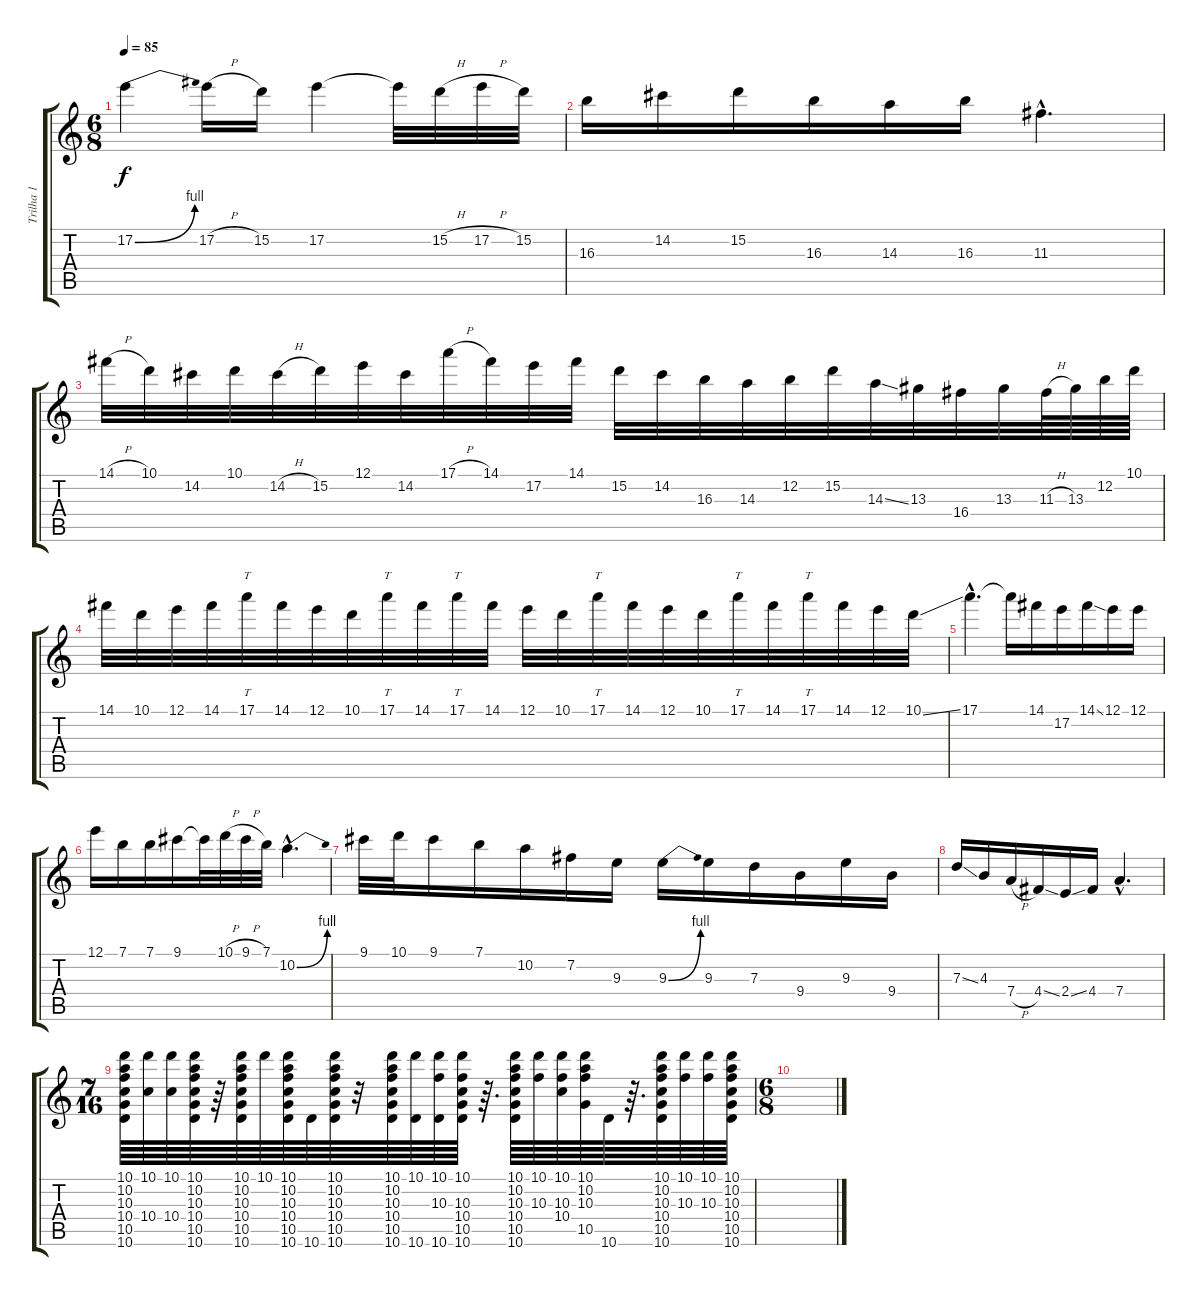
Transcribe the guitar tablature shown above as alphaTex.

\track ("Trilha 1" "Trilha 1") {instrument distortionguitar}
\staff {score tabs}
\tuning (E4 B3 G3 D3 A2 E2) {hide}
\ts (6 8)
\tempo 85
\clef g2
\ks c
17.2{be (bend 0 0 60 4)}.4{dy f} 17.2{h}.16 15.2.16 17.2.4 17.2{t}.32 15.2{h}.32 17.2{h}.32 15.2.32 |
16.3.16{volume 7} 14.2.16 15.2.16 16.3.16 14.3.16 16.3.16 11.3{hac}.4{d} |
14.1{h}.32 10.1.32 14.2.32 10.1.32 14.2{h}.32 15.2.32 12.1.32 14.2.32 17.1{h}.32 14.1.32 17.2.32 14.1.32 15.2.32 14.2.32 16.3.32 14.3.32 12.2.32 15.2.32 14.3{ss}.32 13.3.32 16.4.32 13.3.32 11.3{h}.64 13.3.64 12.2.64 10.1.64 |
14.1.32 10.1.32 12.1.32 14.1.32 17.1.32{tt} 14.1.32 12.1.32 10.1.32 17.1.32{tt} 14.1.32 17.1.32{tt} 14.1.32 12.1.32 10.1.32 17.1.32{tt} 14.1.32 12.1.32 10.1.32 17.1.32{tt} 14.1.32 17.1.32{tt} 14.1.32 12.1.32 10.1{ss}.32 |
17.1{hac}.4{d} 17.1{t}.16 14.1.16 17.2.16 14.1{ss}.16 12.1.16 12.1.16 |
12.1.16 7.1.16 7.1.16 9.1.16 9.1{t}.32 10.1{h}.32 9.1{h}.32 7.1.32 10.2{be (bend 0 0 60 4) hac}.4{d} |
9.1.32{volume 0} 10.1.32 9.1.16 7.1.16 10.2.16 7.2.16 9.3.16 9.3{be (bend 0 0 60 4)}.16 9.3.16 7.3.16 9.4.16 9.3.16 9.4.16 |
7.3{ss}.16 4.3.16 7.4{h}.16 4.4{ss}.16 2.4{ss}.16 4.4.16 7.4{hac}.4{d} |
\ts (7 16)
(10.1 10.2 10.3 10.4 10.5 10.6).64 (10.1 10.4).64 (10.1 10.4).64 (10.1 10.2 10.3 10.4 10.5 10.6).64 r.64 (10.1 10.2 10.3 10.4 10.5 10.6).64 10.1.64 (10.1 10.2 10.3 10.4 10.5 10.6).64 10.6.64 (10.1 10.2 10.3 10.4 10.5 10.6).64 r.32 (10.1 10.2 10.3 10.4 10.5 10.6).64 (10.1 10.6).64 (10.1 10.3 10.6).64 (10.1 10.3 10.4 10.5 10.6).64 r.64{d} (10.1 10.2 10.3 10.4 10.5 10.6).64 (10.1 10.3).64 (10.1 10.3 10.4).64 (10.1 10.2 10.3 10.5).64 10.6.64 r.64{d} (10.1 10.2 10.3 10.4 10.5 10.6).64 (10.1 10.3).64 (10.1 10.3).64 (10.1 10.2 10.3 10.4 10.5 10.6).64 |
\ts (6 8)
